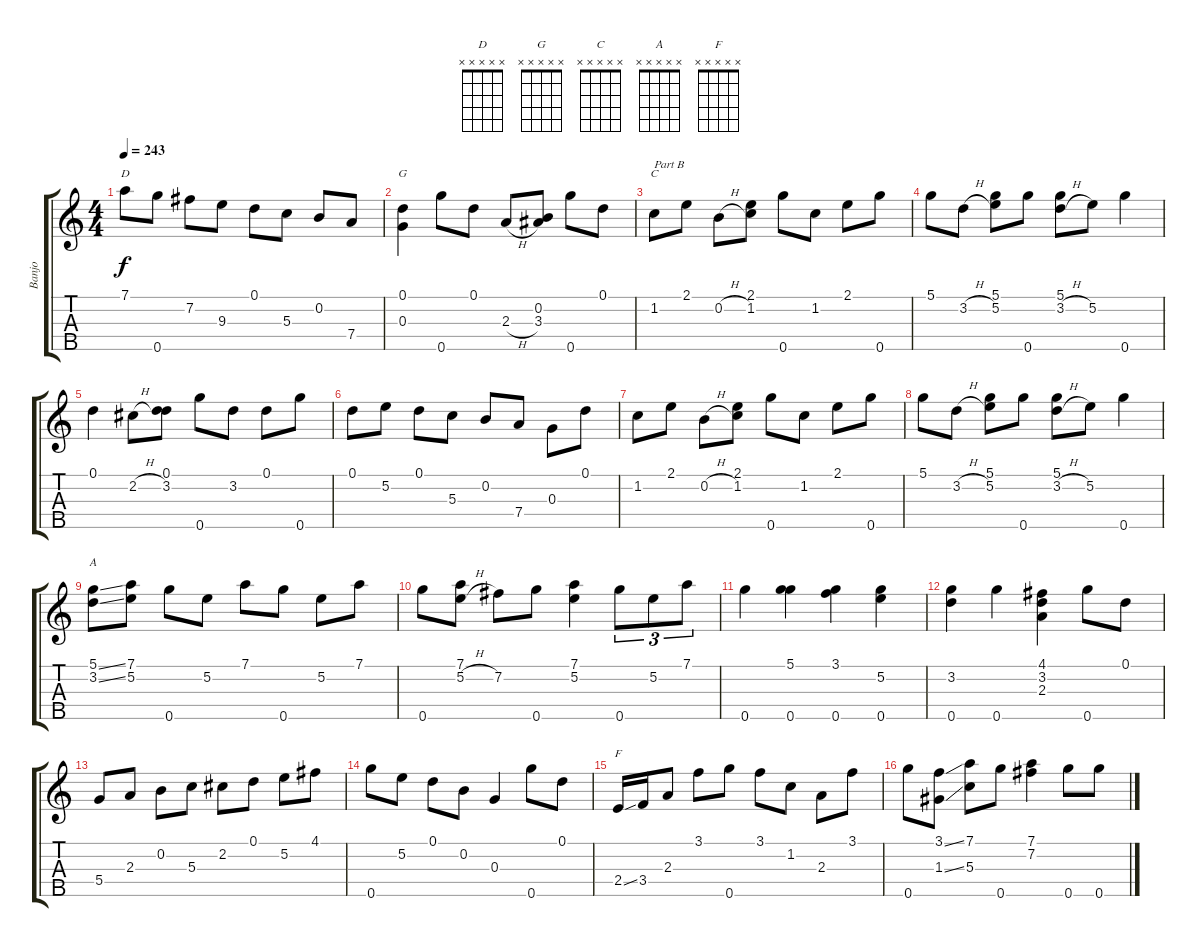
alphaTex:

\track ("Banjo" "Banjo") {instrument banjo}
\staff {score tabs}
\tuning (D4 B3 G3 D3 G4) {hide}
\displaytranspose 12
\chord ("D" x x x x x) {firstfret 0}
\chord ("G" x x x x x) {firstfret 0}
\chord ("C" x x x x x) {firstfret 0}
\chord ("A" x x x x x) {firstfret 0}
\chord ("F" x x x x x) {firstfret 0}
\ts (4 4)
\tempo 243
\clef g2
\ks c
7.1.8{ch "D" dy f} 0.5.8 7.2.8 9.3.8 0.1.8 5.3.8 0.2.8 7.4.8 |
(0.1 0.3).4{ch "G"} 0.5.8 0.1.8 2.3{h}.8 (0.2 3.3).8 0.5.8 0.1.8 |
1.2.8{ch "C" txt "Part B"} 2.1.8 0.2{h}.8 (2.1 1.2).8 0.5.8 1.2.8 2.1.8 0.5.8 |
5.1.8 3.2{h}.8 (5.1 5.2).8 0.5.8 (5.1 3.2{h}).8 5.2.8 0.5.4 |
0.1.4 2.2{h}.8 (0.1 3.2).8 0.5.8 3.2.8 0.1.8 0.5.8 |
0.1.8 5.2.8 0.1.8 5.3.8 0.2.8 7.4.8 0.3.8 0.1.8 |
1.2.8 2.1.8 0.2{h}.8 (2.1 1.2).8 0.5.8 1.2.8 2.1.8 0.5.8 |
5.1.8 3.2{h}.8 (5.1 5.2).8 0.5.8 (5.1 3.2{h}).8 5.2.8 0.5.4 |
(5.1{ss} 3.2{ss}).8{ch "A"} (7.1 5.2).8 0.5.8 5.2.8 7.1.8 0.5.8 5.2.8 7.1.8 |
0.5.8 (7.1 5.2{h}).8 7.2.8 0.5.8 (7.1 5.2).4 0.5.8{tu (3 2)} 5.2.8{tu (3 2)} 7.1.8{tu (3 2)} |
0.5.4 (5.1 0.5).4 (3.1 0.5).4 (5.2 0.5).4 |
(3.2 0.5).4 0.5.4 (4.1 3.2 2.3).4 0.5.8 0.1.8 |
5.4.8 2.3.8 0.2.8 5.3.8 2.2.8 0.1.8 5.2.8 4.1.8 |
0.5.8 5.2.8 0.1.8 0.2.8 0.3.4 0.5.8 0.1.8 |
2.4{ss}.16{ch "F"} 3.4.16 2.3.8 3.1.8 0.5.8 3.1.8 1.2.8 2.3.8 3.1.8 |
0.5.8 (3.1{ss} 1.3{ss}).8 (7.1 5.3).8 0.5.8 (7.1 7.2).4 0.5.8 0.5.8
